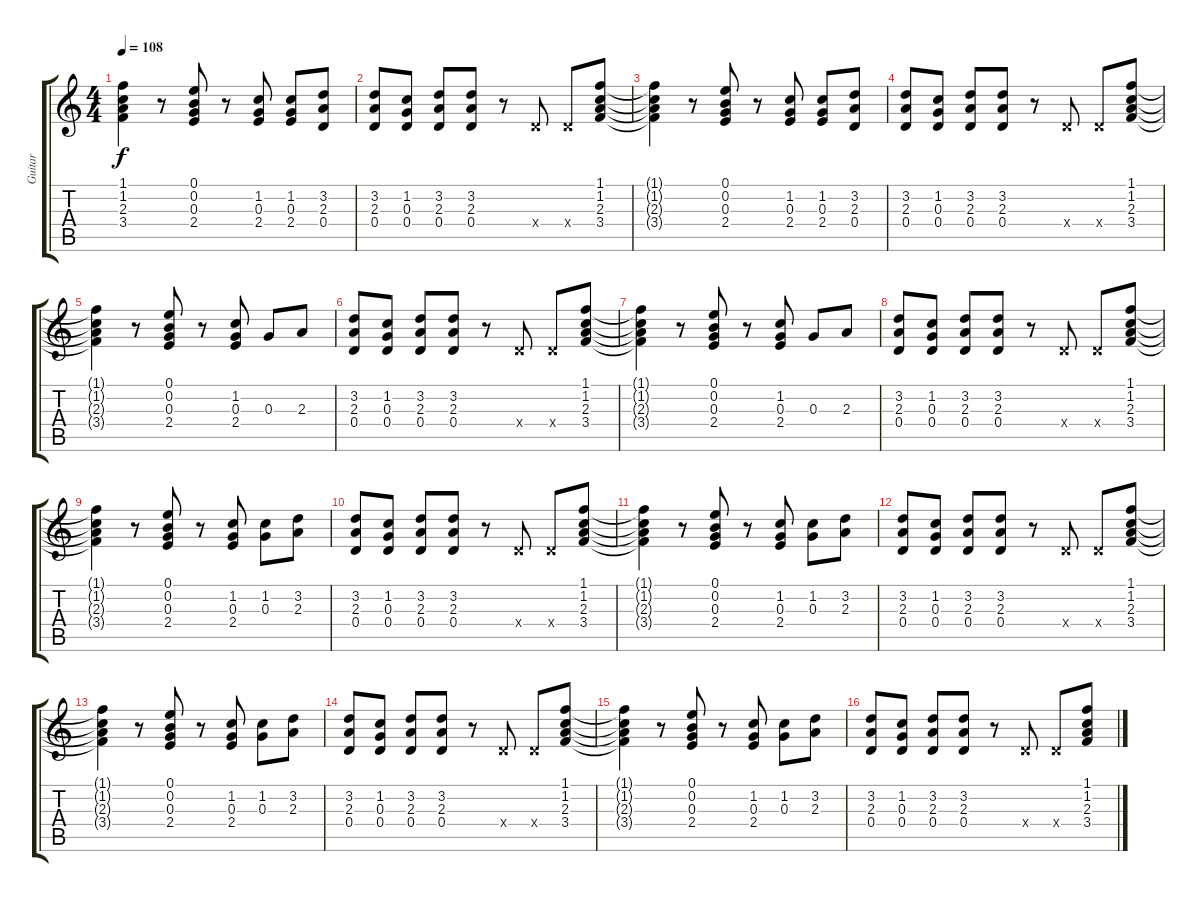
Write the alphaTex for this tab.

\track ("Guitar" "Guitar") {instrument distortionguitar}
\staff {score tabs}
\tuning (E4 B3 G3 D3 A2 E2) {hide}
\ts (4 4)
\tempo 108
\clef g2
\ks c
(1.1{t} 1.2{t} 2.3{t} 3.4{t}).4{dy f} r.8 (0.1 0.2 0.3 2.4).8 r.8 (1.2 0.3 2.4).8 (1.2 0.3 2.4).8 (3.2 2.3 0.4).8 |
(3.2 2.3 0.4).8 (1.2 0.3 0.4).8 (3.2 2.3 0.4).8 (3.2 2.3 0.4).8 r.8 0.4{x}.8 0.4{x}.8 (1.1 1.2 2.3 3.4).8 |
(1.1{t} 1.2{t} 2.3{t} 3.4{t}).4 r.8 (0.1 0.2 0.3 2.4).8 r.8 (1.2 0.3 2.4).8 (1.2 0.3 2.4).8 (3.2 2.3 0.4).8 |
(3.2 2.3 0.4).8 (1.2 0.3 0.4).8 (3.2 2.3 0.4).8 (3.2 2.3 0.4).8 r.8 0.4{x}.8 0.4{x}.8 (1.1 1.2 2.3 3.4).8 |
(1.1{t} 1.2{t} 2.3{t} 3.4{t}).4 r.8 (0.1 0.2 0.3 2.4).8 r.8 (1.2 0.3 2.4).8 0.3.8 2.3.8 |
(3.2 2.3 0.4).8 (1.2 0.3 0.4).8 (3.2 2.3 0.4).8 (3.2 2.3 0.4).8 r.8 0.4{x}.8 0.4{x}.8 (1.1 1.2 2.3 3.4).8 |
(1.1{t} 1.2{t} 2.3{t} 3.4{t}).4 r.8 (0.1 0.2 0.3 2.4).8 r.8 (1.2 0.3 2.4).8 0.3.8 2.3.8 |
(3.2 2.3 0.4).8 (1.2 0.3 0.4).8 (3.2 2.3 0.4).8 (3.2 2.3 0.4).8 r.8 0.4{x}.8 0.4{x}.8 (1.1 1.2 2.3 3.4).8 |
(1.1{t} 1.2{t} 2.3{t} 3.4{t}).4 r.8 (0.1 0.2 0.3 2.4).8 r.8 (1.2 0.3 2.4).8 (1.2 0.3).8 (3.2 2.3).8 |
(3.2 2.3 0.4).8 (1.2 0.3 0.4).8 (3.2 2.3 0.4).8 (3.2 2.3 0.4).8 r.8 0.4{x}.8 0.4{x}.8 (1.1 1.2 2.3 3.4).8 |
(1.1{t} 1.2{t} 2.3{t} 3.4{t}).4 r.8 (0.1 0.2 0.3 2.4).8 r.8 (1.2 0.3 2.4).8 (1.2 0.3).8 (3.2 2.3).8 |
(3.2 2.3 0.4).8 (1.2 0.3 0.4).8 (3.2 2.3 0.4).8 (3.2 2.3 0.4).8 r.8 0.4{x}.8 0.4{x}.8 (1.1 1.2 2.3 3.4).8 |
(1.1{t} 1.2{t} 2.3{t} 3.4{t}).4 r.8 (0.1 0.2 0.3 2.4).8 r.8 (1.2 0.3 2.4).8 (1.2 0.3).8 (3.2 2.3).8 |
(3.2 2.3 0.4).8 (1.2 0.3 0.4).8 (3.2 2.3 0.4).8 (3.2 2.3 0.4).8 r.8 0.4{x}.8 0.4{x}.8 (1.1 1.2 2.3 3.4).8 |
(1.1{t} 1.2{t} 2.3{t} 3.4{t}).4 r.8 (0.1 0.2 0.3 2.4).8 r.8 (1.2 0.3 2.4).8 (1.2 0.3).8 (3.2 2.3).8 |
(3.2 2.3 0.4).8 (1.2 0.3 0.4).8 (3.2 2.3 0.4).8 (3.2 2.3 0.4).8 r.8 0.4{x}.8 0.4{x}.8 (1.1 1.2 2.3 3.4).8
